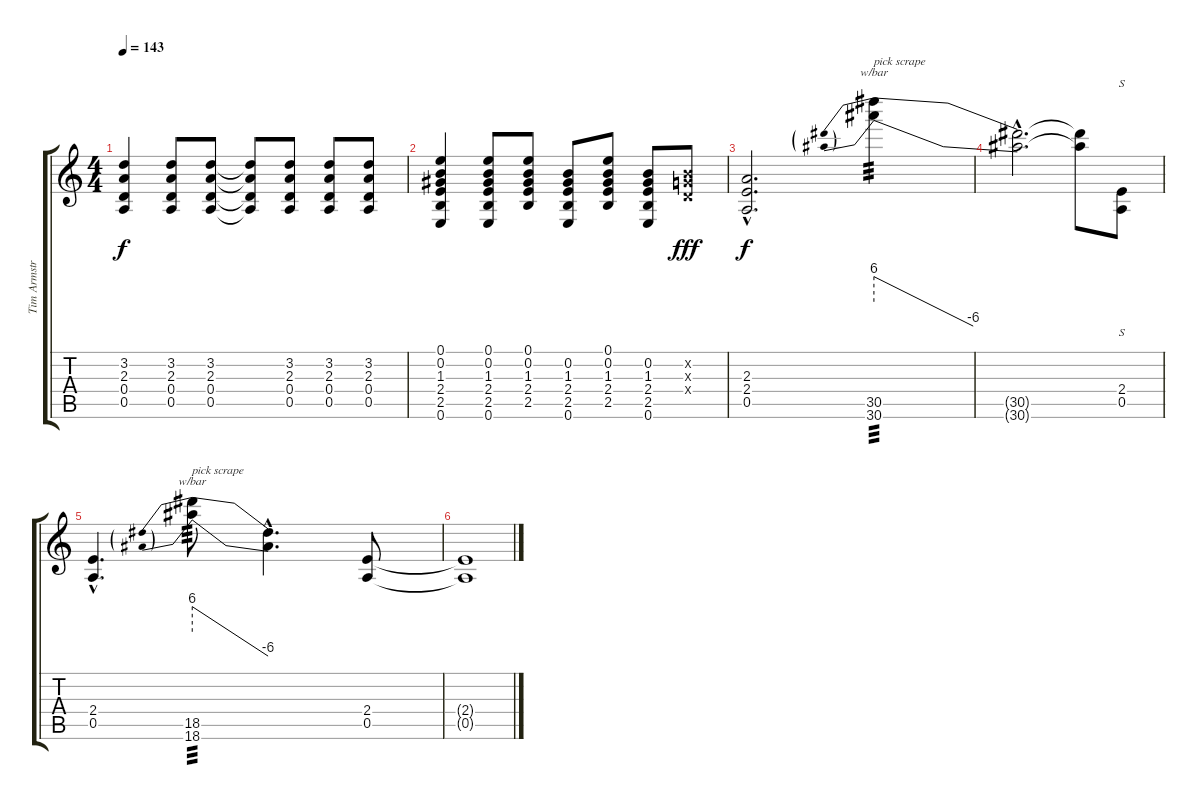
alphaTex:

\track ("Tim Armstrong" "Tim Armstr") {instrument distortionguitar}
\staff {score tabs}
\tuning (E4 B3 G3 D3 A2 E2) {hide}
\ts (4 4)
\tempo 143
\clef g2
\ks c
(3.2 2.3 0.4 0.5).4{dy f instrument overdrivenguitar} (3.2 2.3 0.4 0.5).8 (3.2 2.3 0.4 0.5).8 (3.2{t} 2.3{t} 0.4{t} 0.5{t}).8 (3.2 2.3 0.4 0.5).8 (3.2 2.3 0.4 0.5).8 (3.2 2.3 0.4 0.5).8 |
(0.1 0.2 1.3 2.4 2.5 0.6).4 (0.1 0.2 1.3 2.4 2.5 0.6).8 (0.1 0.2 1.3 2.4 2.5).8 (0.2 1.3 2.4 2.5 0.6).8 (0.1 0.2 1.3 2.4 2.5).8 (0.2 1.3 2.4 2.5 0.6).8 (0.2{x} 0.3{x} 0.4{x}).8{dy fff} |
(2.3{hac} 2.4{hac} 0.5{hac}).2{d dy f} (30.5 30.6).4{tbe (predivedive default 0 24 60 -24) txt "pick scrape" tp 3 instrument guitarharmonics} |
(30.5{hac t} 30.6{hac t}).2{d} (30.5{t} 30.6{t}).8 (2.4 0.5).8{s instrument overdrivenguitar} |
(2.4{hac} 0.5{hac}).4{d volume 0} (18.5 18.6).8{tbe (predivedive default 0 24 60 -24) txt "pick scrape" tp 3 instrument guitarharmonics} (18.5{hac t} 18.6{hac t}).4{d} (2.4 0.5).8{instrument overdrivenguitar} |
(2.4{t} 0.5{t}).1
